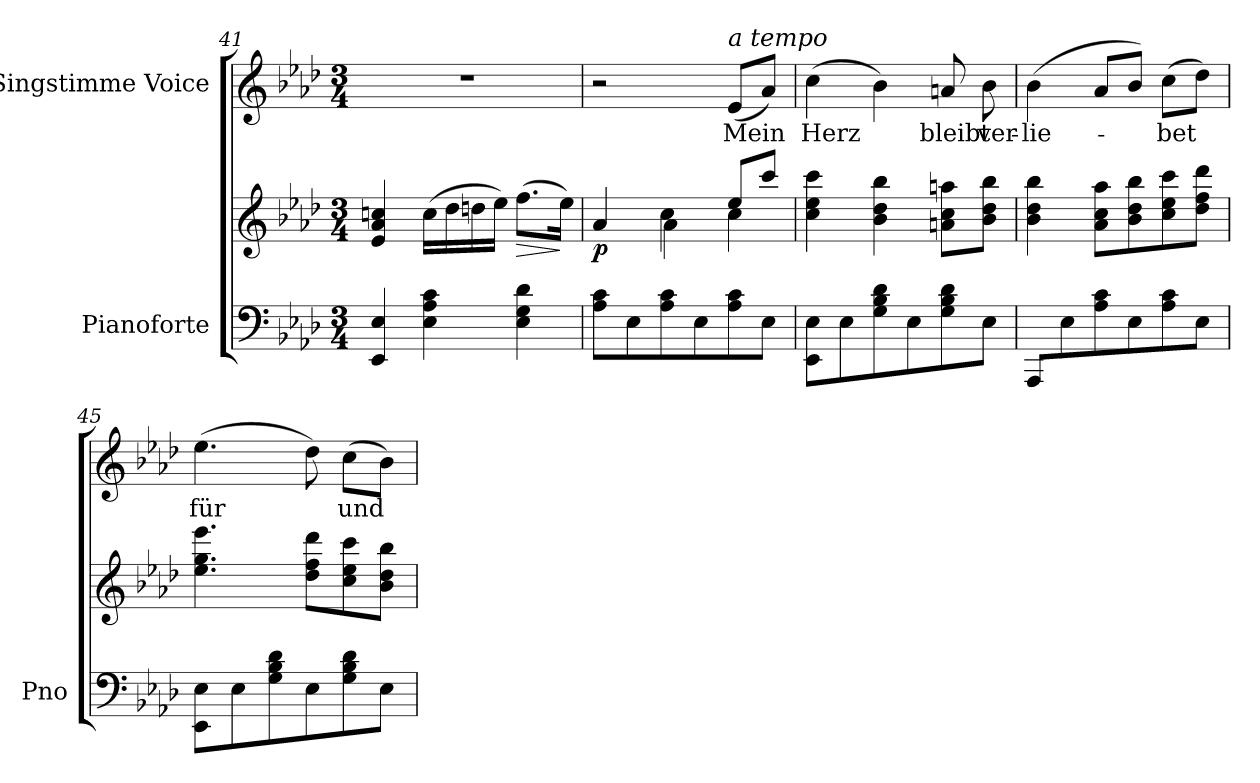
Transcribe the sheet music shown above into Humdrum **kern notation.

**kern	**kern	**dynam	**kern	**text
*part2	*part2	*part2	*part1	*part1
*staff3	*staff2	*staff2/3	*staff1	*staff1
*I"Pianoforte	*	*	*I"Singstimme Voice	*
*I'Pno	*	*	*	*
*clefF4	*clefG2	*	*clefG2	*
*k[b-e-a-d-]	*k[b-e-a-d-]	*	*k[b-e-a-d-]	*
*M3/4	*M3/4	*	*M3/4	*
=41	=41	=41	=41	=41
4EE-/ 4E-/	4e-/ 4a-/ 4ccn/	.	2.r	.
4E-\ 4A-\ 4c\	(16cc\LL	.	.	.
.	16dd-\	.	.	.
.	16ddn\	.	.	.
.	16ee-\JJ)	.	.	.
!	!	!LO:HP:b	!	!
4E-\ 4G\ 4d-\	(8.ff\L	>	.	.
.	16ee-\Jk)	]	.	.
=42	=42	=42	=42	=42
*	*^	*	*	*
!	!	!	!LO:DY:b	!	!
8A-\ 8c\L	4a-/	4ryy	p	2r	.
8E-\	.	.	.	.	.
8A-\ 8c\	4cc\	4a-\	.	.	.
8E-\	.	.	.	.	.
!	!	!	!	!LO:TX:a:i:t=a tempo	!
!	!	!	!	!	!LO:LY:b
8A-\ 8c\	8ee-/L	4cc\	.	(8e-/L	Mein
8E-\J	8ccc/J	.	.	8a-/J)	.
*	*v	*v	*	*	*
=43	=43	=43	=43	=43
!	!	!	!	!LO:LY:b
8EE-\ 8E-\L	4cc\ 4ee-\ 4ccc\	.	(4cc\	Herz
8E-\	.	.	.	.
8G\ 8B-\ 8d-\	4b-\ 4dd-\ 4bb-\	.	4b-\)	.
8E-\	.	.	.	.
!	!	!	!	!LO:LY:b
8G\ 8B-\ 8d-\	8an\ 8cc\ 8aan\L	.	8an/	bleibt
!	!	!	!	!LO:LY:b
8E-\J	8b-\ 8dd-\ 8bb-\J	.	8b-\	ver-
!!LO:LB:g=z
=44	=44	=44	=44	=44
!	!	!	!	!LO:LY:b
8AAA-/L	4b-\ 4dd-\ 4bb-\	.	(4b-\	-lie-
8E-\	.	.	.	.
8A-\ 8c\	8a-\ 8cc\ 8aa-\L	.	8a-/L	.
8E-\	8b-\ 8dd-\ 8bb-\	.	8b-/J)	.
!	!	!	!	!LO:LY:b
8A-\ 8c\	8cc\ 8ee-\ 8ccc\	.	(8cc\L	-bet
8E-\J	8dd-\ 8ff\ 8ddd-\J	.	8dd-\J)	.
=45	=45	=45	=45	=45
!	!	!	!	!LO:LY:b
8EE-\ 8E-\L	4.ee-\ 4.gg\ 4.eee-\	.	(4.ee-\	für
8E-\	.	.	.	.
8G\ 8B-\ 8d-\	.	.	.	.
8E-\	8dd-\ 8ff\ 8ddd-\L	.	8dd-\)	.
!	!	!	!	!LO:LY:b
8G\ 8B-\ 8d-\	8cc\ 8ee-\ 8ccc\	.	(8cc\L	und
8E-\J	8b-\ 8dd-\ 8bb-\J	.	8b-\J)	.
=	=	=	=	=
*-	*-	*-	*-	*-
